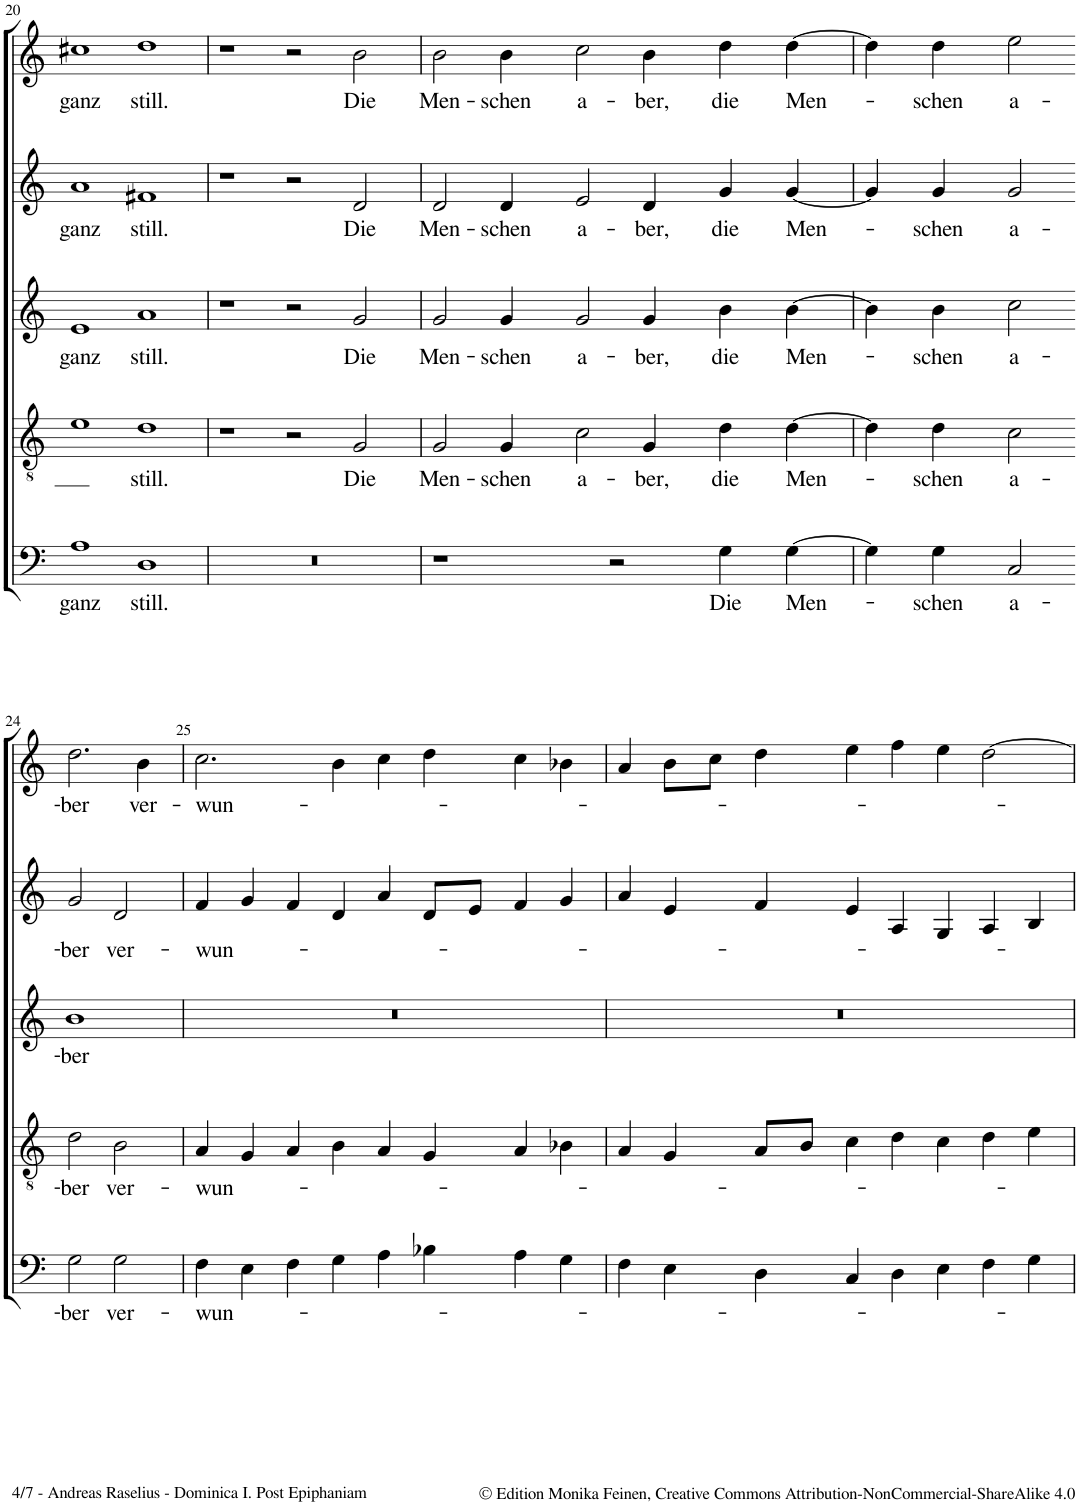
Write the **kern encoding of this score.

**kern	**text	**kern	**text	**kern	**text	**kern	**text	**kern	**text
*part5	*part5	*part4	*part4	*part3	*part3	*part2	*part2	*part1	*part1
*staff5	*staff5	*staff4	*staff4	*staff3	*staff3	*staff2	*staff2	*staff1	*staff1
*I"Bassus	*	*I"Tenor [Aeolius]	*	*I"Altus	*	*I"Quintus	*	*I"Cantus	*
!!LO:PB:g=z
*clefF4	*	*clefGv2	*	*clefG2	*	*clefG2	*	*clefG2	*
*k[]	*	*k[]	*	*k[]	*	*k[]	*	*k[]	*
*M4/2	*	*M4/2	*	*M4/2	*	*M4/2	*	*M4/2	*
*met(c|)	*	*met(c|)	*	*met(c|)	*	*met(c|)	*	*met(c|)	*
=20	=20	=20	=20	=20	=20	=20	=20	=20	=20
!	!LO:LY:b	!	!	!	!LO:LY:b	!	!LO:LY:b	!	!LO:LY:b
1A	ganz	1e	.	1e	ganz	1a	ganz	1cc#X	ganz
!	!LO:LY:b	!	!LO:LY:b	!	!LO:LY:b	!	!LO:LY:b	!	!LO:LY:b
1D	still.	1d	still.	1a	still.	1f#X	still.	1dd	still.
=21	=21	=21	=21	=21	=21	=21	=21	=21	=21
0r	.	1r	.	1r	.	1r	.	1r	.
.	.	2r	.	2r	.	2r	.	2r	.
!	!	!	!LO:LY:b	!	!LO:LY:b	!	!LO:LY:b	!	!LO:LY:b
.	.	2G/	Die	2g/	Die	2d/	Die	2b\	Die
=22	=22	=22	=22	=22	=22	=22	=22	=22	=22
!	!	!	!LO:LY:b	!	!LO:LY:b	!	!LO:LY:b	!	!LO:LY:b
1r	.	2G/	Men-	2g/	Men-	2d/	Men-	2b\	Men-
!	!	!	!LO:LY:b	!	!LO:LY:b	!	!LO:LY:b	!	!LO:LY:b
.	.	4G/	-schen	4g/	-schen	4d/	-schen	4b\	-schen
!	!	!	!LO:LY:b	!	!LO:LY:b	!	!LO:LY:b	!	!LO:LY:b
.	.	2c\	a-	2g/	a-	2e/	a-	2cc\	a-
2r	.	.	.	.	.	.	.	.	.
!	!	!	!LO:LY:b	!	!LO:LY:b	!	!LO:LY:b	!	!LO:LY:b
.	.	4G/	-ber,	4g/	-ber,	4d/	-ber,	4b\	-ber,
!	!LO:LY:b	!	!LO:LY:b	!	!LO:LY:b	!	!LO:LY:b	!	!LO:LY:b
4G\	Die	4d\	die	4b\	die	4g/	die	4dd\	die
!	!LO:LY:b	!	!LO:LY:b	!	!LO:LY:b	!	!LO:LY:b	!	!LO:LY:b
[4G\	Men-	[4d\	Men-	[4b\	Men-	[4g/	Men-	[4dd\	Men-
=23	=23	=23	=23	=23	=23	=23	=23	=23	=23
4G\]	.	4d\]	.	4b\]	.	4g/]	.	4dd\]	.
!	!LO:LY:b	!	!LO:LY:b	!	!LO:LY:b	!	!LO:LY:b	!	!LO:LY:b
4G\	-schen	4d\	-schen	4b\	-schen	4g/	-schen	4dd\	-schen
!	!LO:LY:b	!	!LO:LY:b	!	!LO:LY:b	!	!LO:LY:b	!	!LO:LY:b
2C/	a-	2c\	a-	2cc\	a-	2g/	a-	2ee\	a-
!!LO:LB:g=z
=24-	=24-	=24-	=24-	=24-	=24-	=24-	=24-	=24-	=24-
!	!LO:LY:b	!	!LO:LY:b	!	!LO:LY:b	!	!LO:LY:b	!	!LO:LY:b
2G\	-ber	2d\	-ber	1b	-ber	2g/	-ber	2.dd\	-ber
!	!LO:LY:b	!	!LO:LY:b	!	!	!	!LO:LY:b	!	!
2G\	ver-	2B\	ver-	.	.	2d/	ver-	.	.
!	!	!	!	!	!	!	!	!	!LO:LY:b
.	.	.	.	.	.	.	.	4b\	ver-
=25	=25	=25	=25	=25	=25	=25	=25	=25	=25
!	!LO:LY:b	!	!LO:LY:b	!	!	!	!LO:LY:b	!	!LO:LY:b
4F\	-wun-	4A/	-wun-	0r	.	4f/	-wun-	2.cc\	-wun-
4E\	.	4G/	.	.	.	4g/	.	.	.
4F\	.	4A/	.	.	.	4f/	.	.	.
4G\	.	4B\	.	.	.	4d/	.	4b\	.
4A\	.	4A/	.	.	.	4a/	.	4cc\	.
4B-X\	.	4G/	.	.	.	8d/L	.	4dd\	.
.	.	.	.	.	.	8e/J	.	.	.
4A\	.	4A/	.	.	.	4f/	.	4cc\	.
4G\	.	4B-X\	.	.	.	4g/	.	4b-X\	.
=26	=26	=26	=26	=26	=26	=26	=26	=26	=26
4F\	.	4A/	.	0r	.	4a/	.	4a/	.
4E\	.	4G/	.	.	.	4e/	.	8b\L	.
.	.	.	.	.	.	.	.	8cc\J	.
4D\	.	8A/L	.	.	.	4f/	.	4dd\	.
.	.	8B/J	.	.	.	.	.	.	.
4C/	.	4c\	.	.	.	4e/	.	4ee\	.
4D\	.	4d\	.	.	.	4A/	.	4ff\	.
4E\	.	4c\	.	.	.	4G/	.	4ee\	.
4F\	.	4d\	.	.	.	4A/	.	[2dd\	.
4G\	.	4e\	.	.	.	4B/	.	.	.
=	=	=	=	=	=	=	=	=	=
*-	*-	*-	*-	*-	*-	*-	*-	*-	*-
